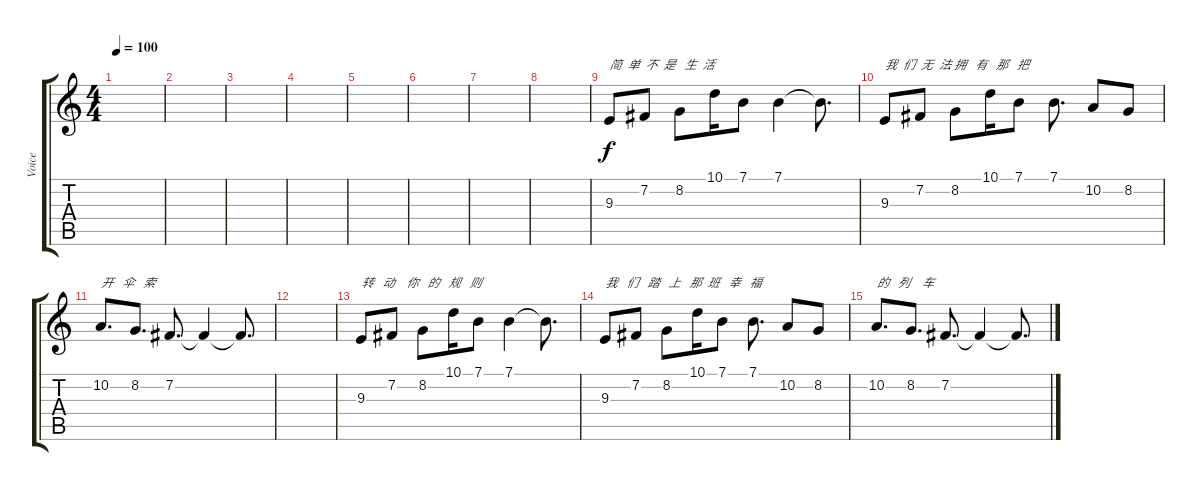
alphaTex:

\track ("Voice" "Voice") {instrument sopranosax}
\staff {score tabs}
\tuning (E4 B3 G3 D3 A2 E2) {hide}
\ts (4 4)
\tempo 100
\clef g2
\ks c
|
|
|
|
|
|
|
|
9.3.8{txt "简  单  不  是   生  活"} 7.2.8 8.2.8 10.1.16 7.1.8 7.1.4 7.1{t}.8{d} |
9.3.8{txt "我  们  无  法 拥   有   那   把 "} 7.2.8 8.2.8 10.1.16 7.1.8 7.1.8{d} 10.2.8 8.2.8 |
10.2.8{d txt "开   伞   索"} 8.2.8{d} 7.2.8{d} 7.2{t}.4 7.2{t}.8{d} |
|
9.3.8{txt "转   动    你   的   规   则"} 7.2.8 8.2.8 10.1.16 7.1.8 7.1.4 7.1{t}.8{d} |
9.3.8{txt "我   们   踏   上   那  班   幸   福    "} 7.2.8 8.2.8 10.1.16 7.1.8 7.1.8{d} 10.2.8 8.2.8 |
10.2.8{d txt "的   列    车"} 8.2.8{d} 7.2.8{d} 7.2{t}.4 7.2{t}.8{d}
